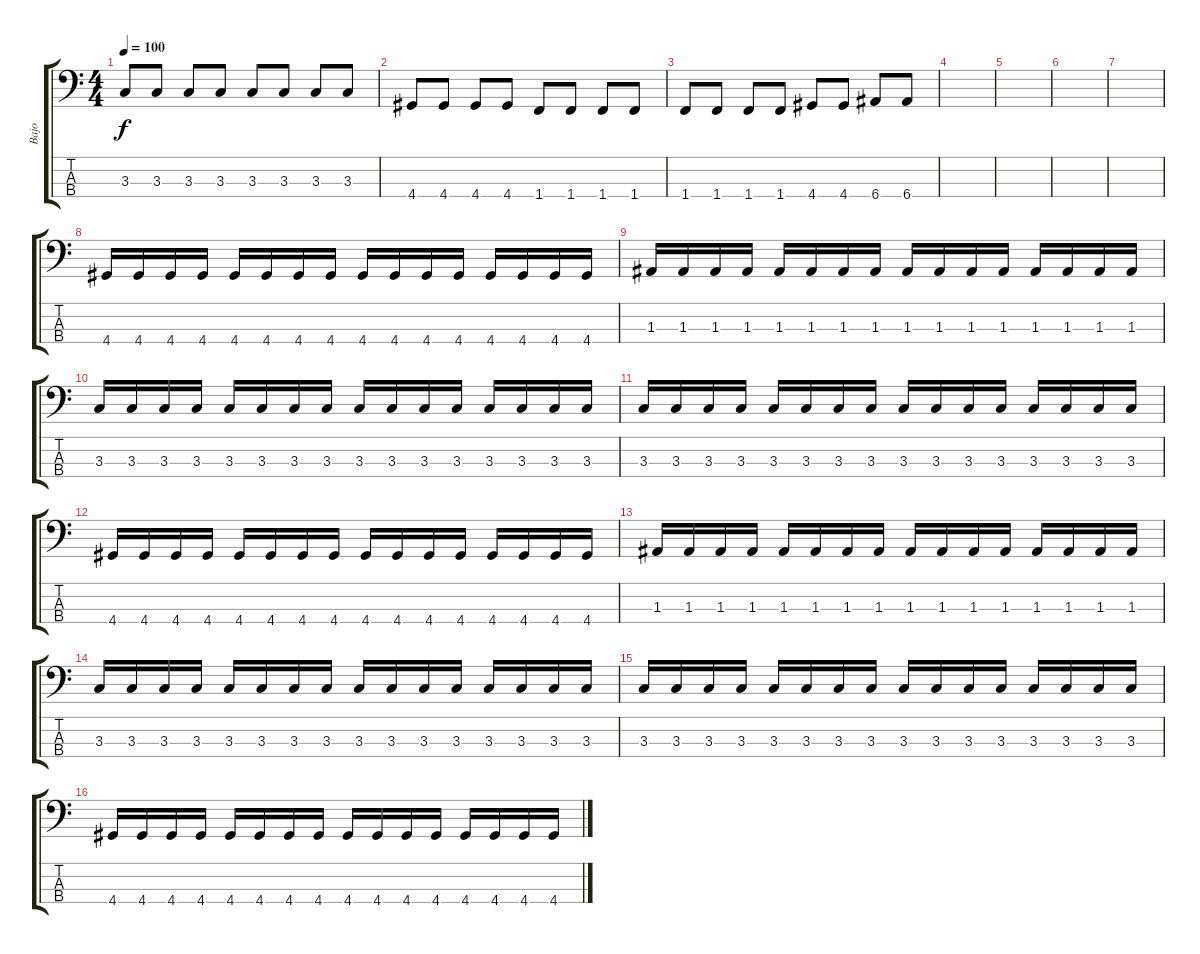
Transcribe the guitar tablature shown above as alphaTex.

\track ("Bajo" "Bajo") {instrument electricbassfinger}
\staff {score tabs}
\tuning (G2 D2 A1 E1) {hide}
\ts (4 4)
\tempo 100
\clef f4
\ks c
3.3.8{dy f} 3.3.8 3.3.8 3.3.8 3.3.8 3.3.8 3.3.8 3.3.8 |
4.4.8 4.4.8 4.4.8 4.4.8 1.4.8 1.4.8 1.4.8 1.4.8 |
1.4.8 1.4.8 1.4.8 1.4.8 4.4.8 4.4.8 6.4.8 6.4.8 |
|
|
|
|
4.4.16 4.4.16 4.4.16 4.4.16 4.4.16 4.4.16 4.4.16 4.4.16 4.4.16 4.4.16 4.4.16 4.4.16 4.4.16 4.4.16 4.4.16 4.4.16 |
1.3.16 1.3.16 1.3.16 1.3.16 1.3.16 1.3.16 1.3.16 1.3.16 1.3.16 1.3.16 1.3.16 1.3.16 1.3.16 1.3.16 1.3.16 1.3.16 |
3.3.16 3.3.16 3.3.16 3.3.16 3.3.16 3.3.16 3.3.16 3.3.16 3.3.16 3.3.16 3.3.16 3.3.16 3.3.16 3.3.16 3.3.16 3.3.16 |
3.3.16 3.3.16 3.3.16 3.3.16 3.3.16 3.3.16 3.3.16 3.3.16 3.3.16 3.3.16 3.3.16 3.3.16 3.3.16 3.3.16 3.3.16 3.3.16 |
4.4.16 4.4.16 4.4.16 4.4.16 4.4.16 4.4.16 4.4.16 4.4.16 4.4.16 4.4.16 4.4.16 4.4.16 4.4.16 4.4.16 4.4.16 4.4.16 |
1.3.16 1.3.16 1.3.16 1.3.16 1.3.16 1.3.16 1.3.16 1.3.16 1.3.16 1.3.16 1.3.16 1.3.16 1.3.16 1.3.16 1.3.16 1.3.16 |
3.3.16 3.3.16 3.3.16 3.3.16 3.3.16 3.3.16 3.3.16 3.3.16 3.3.16 3.3.16 3.3.16 3.3.16 3.3.16 3.3.16 3.3.16 3.3.16 |
3.3.16 3.3.16 3.3.16 3.3.16 3.3.16 3.3.16 3.3.16 3.3.16 3.3.16 3.3.16 3.3.16 3.3.16 3.3.16 3.3.16 3.3.16 3.3.16 |
4.4.16 4.4.16 4.4.16 4.4.16 4.4.16 4.4.16 4.4.16 4.4.16 4.4.16 4.4.16 4.4.16 4.4.16 4.4.16 4.4.16 4.4.16 4.4.16
